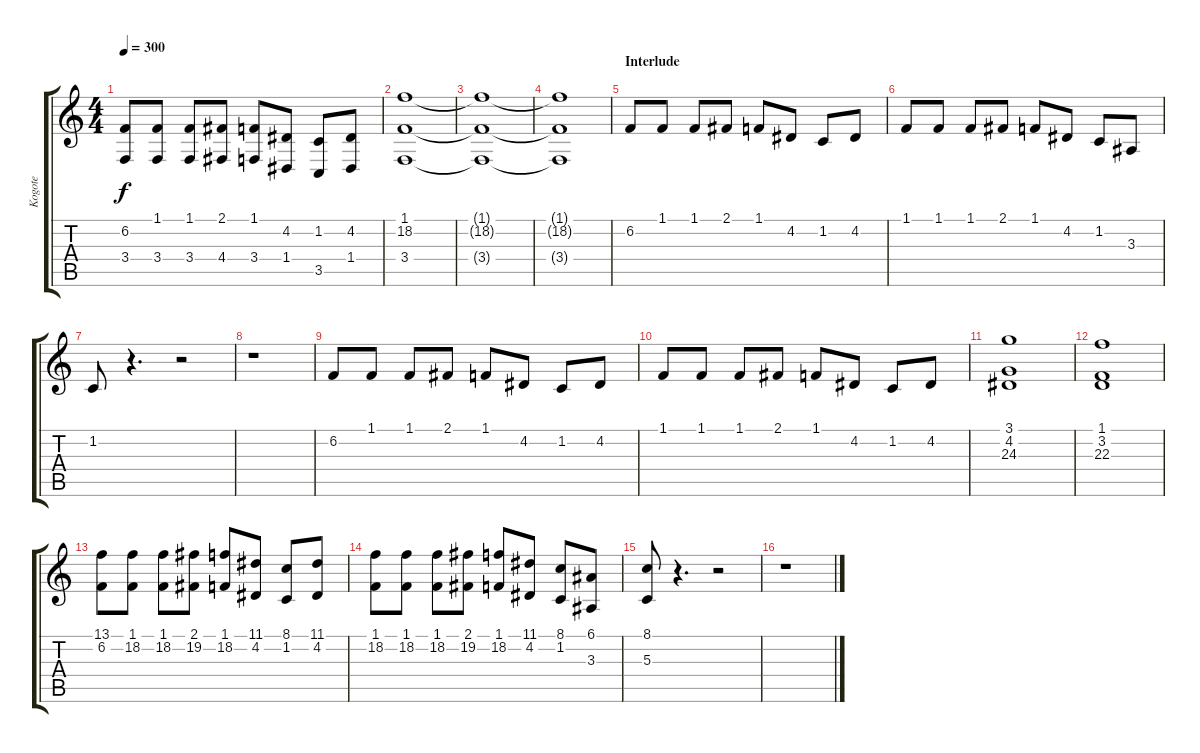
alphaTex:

\track ("Kogote" "Kogote") {instrument brasssection}
\staff {score tabs}
\tuning (E4 B3 G3 D3 A2 E2) {hide}
\ts (4 4)
\tempo 300
\clef g2
\ks c
(6.2 3.4).8{dy f} (1.1 3.4).8 (1.1 3.4).8 (2.1 4.4).8 (1.1 3.4).8 (4.2 1.4).8 (1.2 3.5).8 (4.2 1.4).8 |
(1.1 18.2 3.4).1 |
(1.1{t} 18.2{t} 3.4{t}).1 |
(1.1{t} 18.2{t} 3.4{t}).1 |
\section ("" "Interlude")
6.2.8 1.1.8 1.1.8 2.1.8 1.1.8 4.2.8 1.2.8 4.2.8 |
1.1.8 1.1.8 1.1.8 2.1.8 1.1.8 4.2.8 1.2.8 3.3.8 |
1.2.8 r.4{d} r.2 |
r.1 |
6.2.8 1.1.8 1.1.8 2.1.8 1.1.8 4.2.8 1.2.8 4.2.8 |
1.1.8 1.1.8 1.1.8 2.1.8 1.1.8 4.2.8 1.2.8 4.2.8 |
(3.1 4.2 24.3).1 |
(1.1 3.2 22.3).1 |
(13.1 6.2).8 (1.1 18.2).8 (1.1 18.2).8 (2.1 19.2).8 (1.1 18.2).8 (11.1 4.2).8 (8.1 1.2).8 (11.1 4.2).8 |
(1.1 18.2).8 (1.1 18.2).8 (1.1 18.2).8 (2.1 19.2).8 (1.1 18.2).8 (11.1 4.2).8 (8.1 1.2).8 (6.1 3.3).8 |
(8.1 5.3).8 r.4{d} r.2 |
r.1
